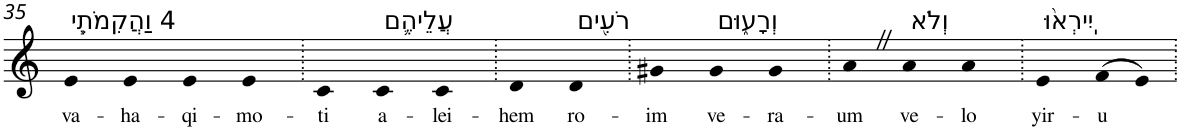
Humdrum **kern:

**kern	**text
*part1	*part1
*staff1	*staff1
*I"Piano	*
*I'Pno	*
!!LO:PB:g=z
*clefG2	*
*k[]	*
=35	=35
!LO:TX:a:t=4 וַהֲקִמֹתִ֧י	!
!	!LO:LY:b
4e	va-
!	!LO:LY:b
4e	-ha-
!	!LO:LY:b
4e	-qi-
!	!LO:LY:b
4e	-mo-
=36.	=36.
!	!LO:LY:b
4c	-ti
!LO:TX:a:t=עֲלֵיהֶ֛ם	!
!	!LO:LY:b
4c	a-
!	!LO:LY:b
4c	-lei-
=37.	=37.
!	!LO:LY:b
4d	-hem
!LO:TX:a:t=רֹעִ֖ים	!
!	!LO:LY:b
4d	ro-
=38.	=38.
!	!LO:LY:b
4g#X	-im
!LO:TX:a:t=וְרָע֑וּם	!
!	!LO:LY:b
4g#	ve-
!	!LO:LY:b
4g#	-ra-
=39.	=39.
!	!LO:LY:b
4aZ	-um
!LO:TX:a:t=וְלֹא	!
!	!LO:LY:b
4a	ve-
!	!LO:LY:b
4a	-lo
=40.	=40.
!LO:TX:a:t=יִֽירְא֨וּ	!
!	!LO:LY:b
4e	yir-
!	!LO:LY:b
(>8f	-u
8e)	.
=.	=.
*-	*-
